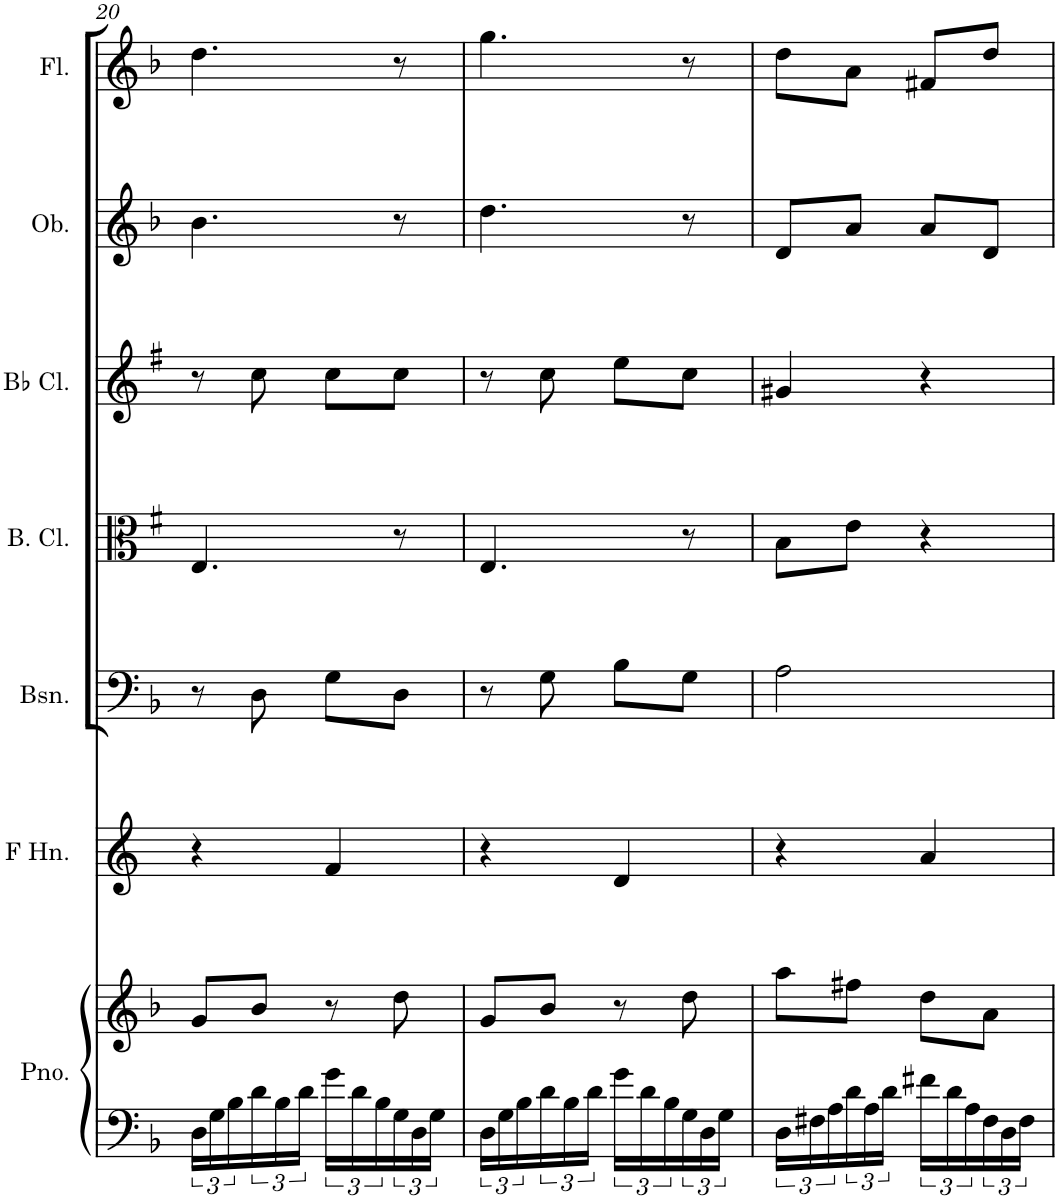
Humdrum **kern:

**kern	**kern	**kern	**kern	**kern	**kern	**kern	**kern
*part7	*part7	*part6	*part5	*part4	*part3	*part2	*part1
*staff8	*staff7	*staff6	*staff5	*staff4	*staff3	*staff2	*staff1
*I"Grand Piano	*	*I"French Horn	*I"Bassoon	*I"Bass Clarinet	*I"Bb Clarinet	*I"Oboe	*I"Flute
*I'Pno.	*	*I'F Hn.	*I'Bsn.	*I'B. Cl.	*I'Bb Cl.	*I'Ob.	*I'Fl.
!!LO:PB:g=z
*clefF4	*clefG2	*clefG2	*clefF4	*clefC3	*clefG2	*clefG2	*clefG2
*	*	*Trd4c7	*	*Trd8c14	*Trd1c2	*	*
*k[b-]	*k[b-]	*k[]	*k[b-]	*k[f#]	*k[f#]	*k[b-]	*k[b-]
*F:	*F:	*	*F:	*G:	*G:	*F:	*F:
*M2/4	*M2/4	*M2/4	*M2/4	*M2/4	*M2/4	*M2/4	*M2/4
=20	=20	=20	=20	=20	=20	=20	=20
24D\LL	8g/L	4r	8r	4.E/	8r	4.b-\	4.dd\
24G\	.	.	.	.	.	.	.
24B-\	.	.	.	.	.	.	.
24d\	8b-/J	.	8D\	.	8cc\	.	.
24B-\	.	.	.	.	.	.	.
24d\JJ	.	.	.	.	.	.	.
24g\LL	8r	4f/	8G\L	.	8cc\L	.	.
24d\	.	.	.	.	.	.	.
24B-\	.	.	.	.	.	.	.
24G\	8dd\	.	8D\J	8r	8cc\J	8r	8r
24D\	.	.	.	.	.	.	.
24G\JJ	.	.	.	.	.	.	.
=21	=21	=21	=21	=21	=21	=21	=21
24D\LL	8g/L	4r	8r	4.E/	8r	4.dd\	4.gg\
24G\	.	.	.	.	.	.	.
24B-\	.	.	.	.	.	.	.
24d\	8b-/J	.	8G\	.	8cc\	.	.
24B-\	.	.	.	.	.	.	.
24d\JJ	.	.	.	.	.	.	.
24g\LL	8r	4d/	8B-\L	.	8ee\L	.	.
24d\	.	.	.	.	.	.	.
24B-\	.	.	.	.	.	.	.
24G\	8dd\	.	8G\J	8r	8cc\J	8r	8r
24D\	.	.	.	.	.	.	.
24G\JJ	.	.	.	.	.	.	.
=22	=22	=22	=22	=22	=22	=22	=22
24D\LL	8aa\L	4r	2A\	8B\L	4g#X/	8d/L	8dd\L
24F#X\	.	.	.	.	.	.	.
24A\	.	.	.	.	.	.	.
24d\	8ff#X\J	.	.	8e\J	.	8a/J	8a\J
24A\	.	.	.	.	.	.	.
24d\JJ	.	.	.	.	.	.	.
24f#X\LL	8dd\L	4a/	.	4r	4r	8a/L	8f#X/L
24d\	.	.	.	.	.	.	.
24A\	.	.	.	.	.	.	.
24F#\	8a\J	.	.	.	.	8d/J	8dd/J
24D\	.	.	.	.	.	.	.
24F#\JJ	.	.	.	.	.	.	.
=	=	=	=	=	=	=	=
*-	*-	*-	*-	*-	*-	*-	*-
